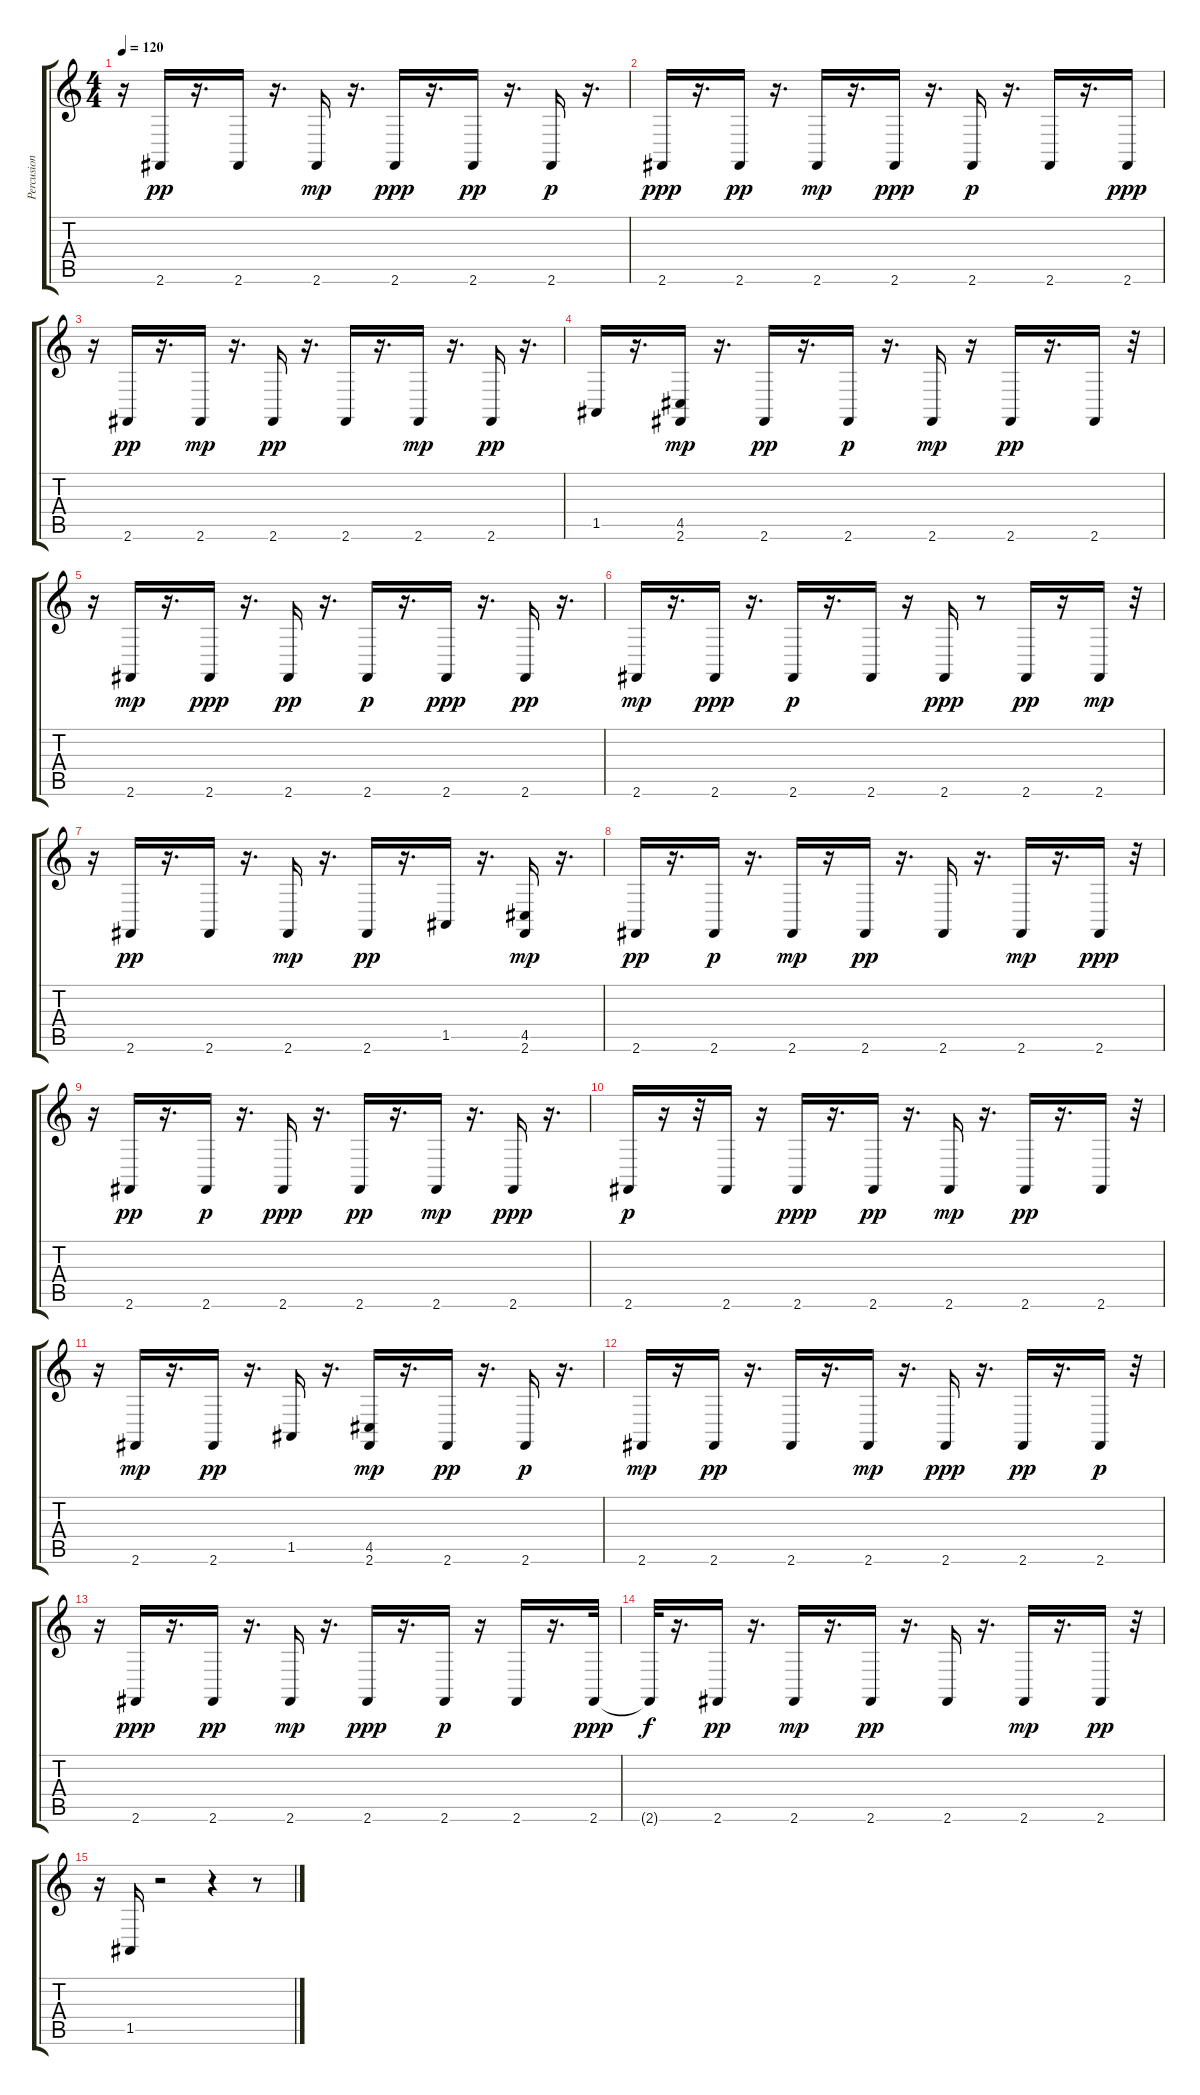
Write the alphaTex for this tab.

\track ("Percusion" "Percusion") {instrument woodblock}
\staff {score tabs}
\tuning (E4 B3 G3 D3 A2 E2) {hide}
\ts (4 4)
\tempo 120
\clef g2
\ks c
r.16{dy mp} 2.6.16{dy pp} r.16{d} 2.6.16 r.16{d} 2.6.16{dy mp} r.16{d} 2.6.16{dy ppp} r.16{d} 2.6.16{dy pp} r.16{d} 2.6.16{dy p} r.16{d} |
2.6.16{dy ppp} r.16{d} 2.6.16{dy pp} r.16{d} 2.6.16{dy mp} r.16{d} 2.6.16{dy ppp} r.16{d} 2.6.16{dy p} r.16{d} 2.6.16 r.16{d} 2.6.16{dy ppp} |
r.16 2.6.16{dy pp} r.16{d} 2.6.16{dy mp} r.16{d} 2.6.16{dy pp} r.16{d} 2.6.16 r.16{d} 2.6.16{dy mp} r.16{d} 2.6.16{dy pp} r.16{d} |
1.5.16 r.16{d} (4.5 2.6).16{dy mp} r.16{d} 2.6.16{dy pp} r.16{d} 2.6.16{dy p} r.16{d} 2.6.16{dy mp} r.16 2.6.16{dy pp} r.16{d} 2.6.16 r.32 |
r.16 2.6.16{dy mp} r.16{d} 2.6.16{dy ppp} r.16{d} 2.6.16{dy pp} r.16{d} 2.6.16{dy p} r.16{d} 2.6.16{dy ppp} r.16{d} 2.6.16{dy pp} r.16{d} |
2.6.16{dy mp} r.16{d} 2.6.16{dy ppp} r.16{d} 2.6.16{dy p} r.16{d} 2.6.16 r.16 2.6.16{dy ppp} r.8 2.6.16{dy pp} r.16 2.6.16{dy mp} r.32 |
r.16 2.6.16{dy pp} r.16{d} 2.6.16 r.16{d} 2.6.16{dy mp} r.16{d} 2.6.16{dy pp} r.16{d} 1.5.16 r.16{d} (4.5 2.6).16{dy mp} r.16{d} |
2.6.16{dy pp} r.16{d} 2.6.16{dy p} r.16{d} 2.6.16{dy mp} r.16 2.6.16{dy pp} r.16{d} 2.6.16 r.16{d} 2.6.16{dy mp} r.16{d} 2.6.16{dy ppp} r.32 |
r.16 2.6.16{dy pp} r.16{d} 2.6.16{dy p} r.16{d} 2.6.16{dy ppp} r.16{d} 2.6.16{dy pp} r.16{d} 2.6.16{dy mp} r.16{d} 2.6.16{dy ppp} r.16{d} |
2.6.16{dy p} r.16 r.32 2.6.16 r.16 2.6.16{dy ppp} r.16{d} 2.6.16{dy pp} r.16{d} 2.6.16{dy mp} r.16{d} 2.6.16{dy pp} r.16{d} 2.6.16 r.32 |
r.16 2.6.16{dy mp} r.16{d} 2.6.16{dy pp} r.16{d} 1.5.16 r.16{d} (4.5 2.6).16{dy mp} r.16{d} 2.6.16{dy pp} r.16{d} 2.6.16{dy p} r.16{d} |
2.6.16{dy mp} r.16 2.6.16{dy pp} r.16{d} 2.6.16 r.16{d} 2.6.16{dy mp} r.16{d} 2.6.16{dy ppp} r.16{d} 2.6.16{dy pp} r.16{d} 2.6.16{dy p} r.32 |
r.16 2.6.16{dy ppp} r.16{d} 2.6.16{dy pp} r.16{d} 2.6.16{dy mp} r.16{d} 2.6.16{dy ppp} r.16{d} 2.6.16{dy p} r.16 2.6.16 r.16{d} 2.6.32{dy ppp} |
2.6{t}.32{dy f} r.16{d} 2.6.16{dy pp} r.16{d} 2.6.16{dy mp} r.16{d} 2.6.16{dy pp} r.16{d} 2.6.16 r.16{d} 2.6.16{dy mp} r.16{d} 2.6.16{dy pp} r.32 |
r.16 1.5.16 r.2 r.4 r.8
